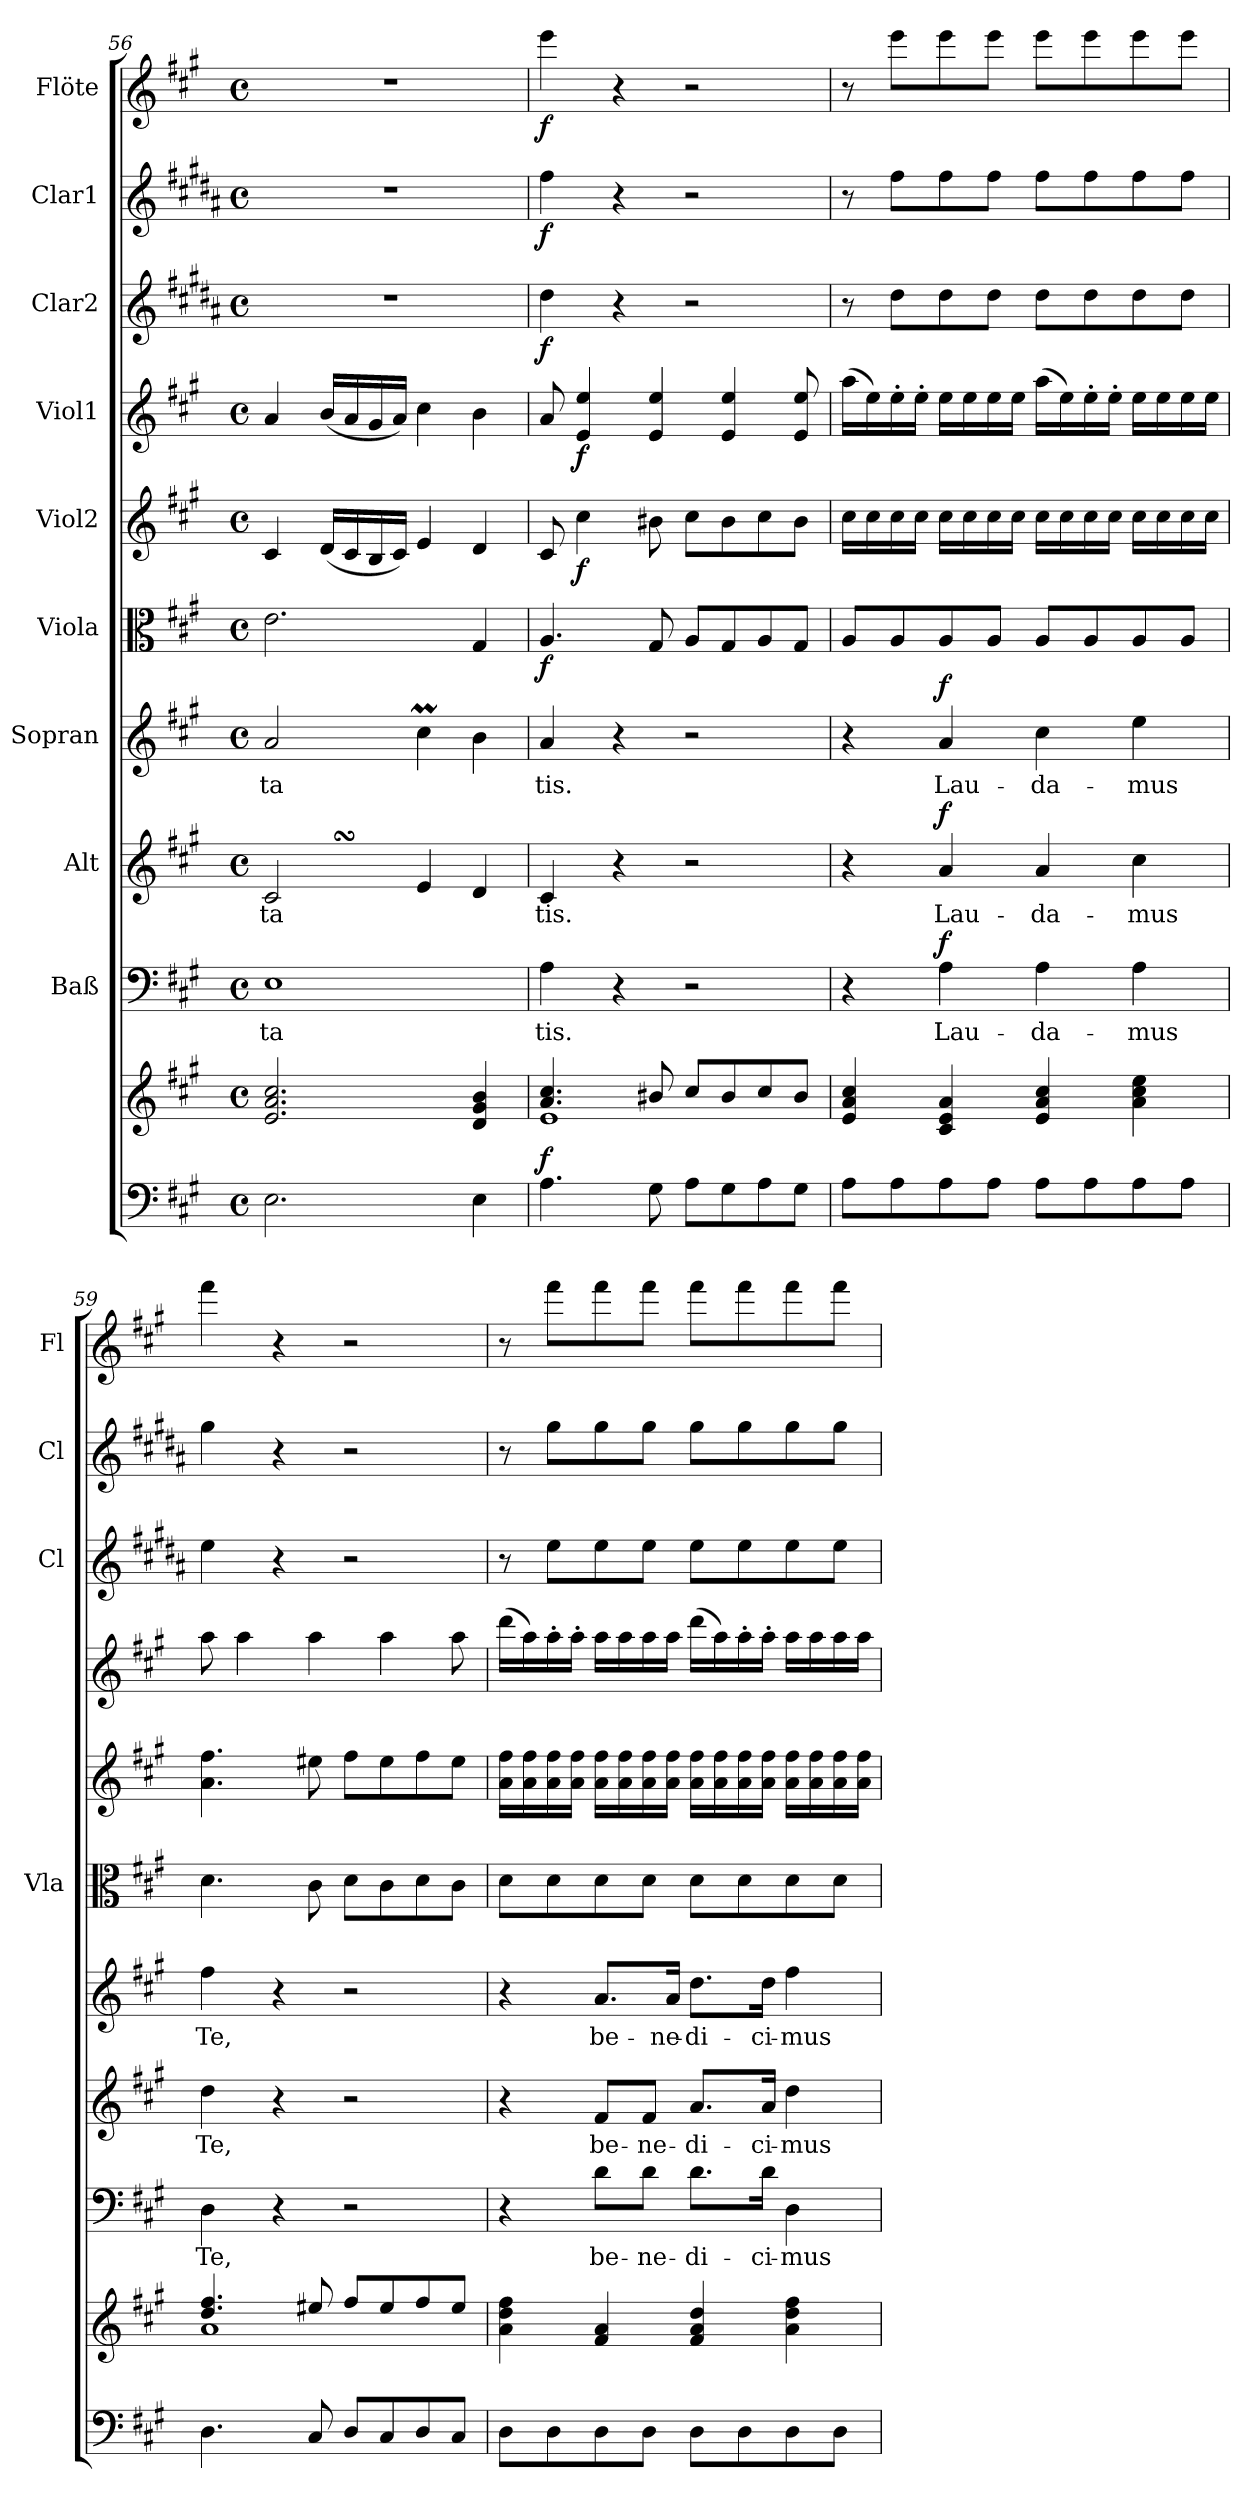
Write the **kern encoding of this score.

**kern	**kern	**dynam	**kern	**text	**dynam	**kern	**text	**dynam	**kern	**text	**dynam	**kern	**dynam	**kern	**dynam	**kern	**dynam	**kern	**dynam	**kern	**dynam	**kern	**dynam
*part10	*part10	*part10	*part9	*part9	*part9	*part8	*part8	*part8	*part7	*part7	*part7	*part6	*part6	*part5	*part5	*part4	*part4	*part3	*part3	*part2	*part2	*part1	*part1
*staff11	*staff10	*staff10/11	*staff9	*staff9	*staff9	*staff8	*staff8	*staff8	*staff7	*staff7	*staff7	*staff6	*staff6	*staff5	*staff5	*staff4	*staff4	*staff3	*staff3	*staff2	*staff2	*staff1	*staff1
*	*	*	*I"Baß	*	*	*I"Alt	*	*	*I"Sopran	*	*	*I"Viola	*	*I"Viol2	*	*I"Viol1	*	*I"Clar2	*	*I"Clar1	*	*I"Flöte	*
*	*	*	*	*	*	*	*	*	*	*	*	*I'Vla	*	*	*	*	*	*I'Cl	*	*I'Cl	*	*I'Fl	*
*clefF4	*clefG2	*	*clefF4	*	*	*clefG2	*	*	*clefG2	*	*	*clefC3	*	*clefG2	*	*clefG2	*	*clefG2	*	*clefG2	*	*clefG2	*
*	*	*	*	*	*	*	*	*	*	*	*	*	*	*	*	*	*	*ITrd1c2	*	*ITrd1c2	*	*	*
*k[f#c#g#]	*k[f#c#g#]	*	*k[f#c#g#]	*	*	*k[f#c#g#]	*	*	*k[f#c#g#]	*	*	*k[f#c#g#]	*	*k[f#c#g#]	*	*k[f#c#g#]	*	*k[f#c#g#]	*	*k[f#c#g#]	*	*k[f#c#g#]	*
*A:	*A:	*	*A:	*	*	*A:	*	*	*A:	*	*	*A:	*	*A:	*	*A:	*	*A:	*	*A:	*	*A:	*
*M4/4	*M4/4	*	*M4/4	*	*	*M4/4	*	*	*M4/4	*	*	*M4/4	*	*M4/4	*	*M4/4	*	*M4/4	*	*M4/4	*	*M4/4	*
*met(c)	*met(c)	*	*met(c)	*	*	*met(c)	*	*	*met(c)	*	*	*met(c)	*	*met(c)	*	*met(c)	*	*met(c)	*	*met(c)	*	*met(c)	*
=56	=56	=56	=56	=56	=56	=56	=56	=56	=56	=56	=56	=56	=56	=56	=56	=56	=56	=56	=56	=56	=56	=56	=56
!	!	!	!	!LO:LY:b	!	!	!LO:LY:b	!	!	!LO:LY:b	!	!	!	!	!	!	!	!	!	!	!	!	!
2.E\	2.e/ 2.a/ 2.cc#/	.	1E	-ta	.	2c#SsS/	-ta	.	2a/	-ta	.	2.e\	.	4c#/	.	4a/	.	1r	.	1r	.	1r	.
.	.	.	.	.	.	.	.	.	.	.	.	.	.	(<16d/LL	.	(<16b/LL	.	.	.	.	.	.	.
.	.	.	.	.	.	.	.	.	.	.	.	.	.	16c#/	.	16a/	.	.	.	.	.	.	.
.	.	.	.	.	.	.	.	.	.	.	.	.	.	16B/	.	16g#/	.	.	.	.	.	.	.
.	.	.	.	.	.	.	.	.	.	.	.	.	.	16c#/JJ)	.	16a/JJ)	.	.	.	.	.	.	.
.	.	.	.	.	.	4e/	.	.	4cc#m\	.	.	.	.	4e/	.	4cc#\	.	.	.	.	.	.	.
4E\	4d/ 4g#/ 4b/	.	.	.	.	4d/	.	.	4b\	.	.	4G#/	.	4d/	.	4b\	.	.	.	.	.	.	.
=57	=57	=57	=57	=57	=57	=57	=57	=57	=57	=57	=57	=57	=57	=57	=57	=57	=57	=57	=57	=57	=57	=57	=57
*	*^	*	*	*	*	*	*	*	*	*	*	*	*	*	*	*	*	*	*	*	*	*	*
!	!	!	!LO:DY:a=2	!	!LO:LY:b	!	!	!LO:LY:b	!	!	!LO:LY:b	!	!	!LO:DY:b	!	!	!	!	!	!LO:DY:b	!	!LO:DY:b	!	!LO:DY:b
4.A\	4.a/ 4.cc#/	1e	f	4A\	tis.	.	4c#/	tis.	.	4a/	tis.	.	4.A/	f	8c#/	.	8a/	.	4cc#\	f	4ee\	f	4eee\	f
!	!	!	!	!	!	!	!	!	!	!	!	!	!	!	!	!LO:DY:b	!	!LO:DY:b	!	!	!	!	!	!
.	.	.	.	.	.	.	.	.	.	.	.	.	.	.	4cc#\	f	4e/ 4ee/	f	.	.	.	.	.	.
.	.	.	.	4r	.	.	4r	.	.	4r	.	.	.	.	.	.	.	.	4r	.	4r	.	4r	.
8G#\	8b#X/	.	.	.	.	.	.	.	.	.	.	.	8G#/	.	8b#X\	.	4e/ 4ee/	.	.	.	.	.	.	.
8A\L	8cc#/L	.	.	2r	.	.	2r	.	.	2r	.	.	8A/L	.	8cc#\L	.	.	.	2r	.	2r	.	2r	.
8G#\	8b#/	.	.	.	.	.	.	.	.	.	.	.	8G#/	.	8b#\	.	4e/ 4ee/	.	.	.	.	.	.	.
8A\	8cc#/	.	.	.	.	.	.	.	.	.	.	.	8A/	.	8cc#\	.	.	.	.	.	.	.	.	.
8G#\J	8b#/J	.	.	.	.	.	.	.	.	.	.	.	8G#/J	.	8b#\J	.	8e/ 8ee/	.	.	.	.	.	.	.
*	*v	*v	*	*	*	*	*	*	*	*	*	*	*	*	*	*	*	*	*	*	*	*	*	*
=58	=58	=58	=58	=58	=58	=58	=58	=58	=58	=58	=58	=58	=58	=58	=58	=58	=58	=58	=58	=58	=58	=58	=58
8A\L	4e/ 4a/ 4cc#/	.	4r	.	.	4r	.	.	4r	.	.	8A/L	.	16cc#\LL	.	(>16aa\LL	.	8r	.	8r	.	8r	.
.	.	.	.	.	.	.	.	.	.	.	.	.	.	16cc#\	.	16ee\)	.	.	.	.	.	.	.
8A\	.	.	.	.	.	.	.	.	.	.	.	8A/	.	16cc#\	.	16ee'>\	.	8cc#\L	.	8ee\L	.	8eee\L	.
.	.	.	.	.	.	.	.	.	.	.	.	.	.	16cc#\JJ	.	16ee'>\JJ	.	.	.	.	.	.	.
!	!	!	!	!LO:LY:b	!LO:DY:a	!	!LO:LY:b	!LO:DY:a	!	!LO:LY:b	!LO:DY:a	!	!	!	!	!	!	!	!	!	!	!	!
8A\	4c#/ 4e/ 4a/	.	4A\	Lau-	f	4a/	Lau-	f	4a/	Lau-	f	8A/	.	16cc#\LL	.	16ee\LL	.	8cc#\	.	8ee\	.	8eee\	.
.	.	.	.	.	.	.	.	.	.	.	.	.	.	16cc#\	.	16ee\	.	.	.	.	.	.	.
8A\J	.	.	.	.	.	.	.	.	.	.	.	8A/J	.	16cc#\	.	16ee\	.	8cc#\J	.	8ee\J	.	8eee\J	.
.	.	.	.	.	.	.	.	.	.	.	.	.	.	16cc#\JJ	.	16ee\JJ	.	.	.	.	.	.	.
!	!	!	!	!LO:LY:b	!	!	!LO:LY:b	!	!	!LO:LY:b	!	!	!	!	!	!	!	!	!	!	!	!	!
8A\L	4e/ 4a/ 4cc#/	.	4A\	-da-	.	4a/	-da-	.	4cc#\	-da-	.	8A/L	.	16cc#\LL	.	(>16aa\LL	.	8cc#\L	.	8ee\L	.	8eee\L	.
.	.	.	.	.	.	.	.	.	.	.	.	.	.	16cc#\	.	16ee\)	.	.	.	.	.	.	.
8A\	.	.	.	.	.	.	.	.	.	.	.	8A/	.	16cc#\	.	16ee'>\	.	8cc#\	.	8ee\	.	8eee\	.
.	.	.	.	.	.	.	.	.	.	.	.	.	.	16cc#\JJ	.	16ee'>\JJ	.	.	.	.	.	.	.
!	!	!	!	!LO:LY:b	!	!	!LO:LY:b	!	!	!LO:LY:b	!	!	!	!	!	!	!	!	!	!	!	!	!
8A\	4a\ 4cc#\ 4ee\	.	4A\	-mus	.	4cc#\	-mus	.	4ee\	-mus	.	8A/	.	16cc#\LL	.	16ee\LL	.	8cc#\	.	8ee\	.	8eee\	.
.	.	.	.	.	.	.	.	.	.	.	.	.	.	16cc#\	.	16ee\	.	.	.	.	.	.	.
8A\J	.	.	.	.	.	.	.	.	.	.	.	8A/J	.	16cc#\	.	16ee\	.	8cc#\J	.	8ee\J	.	8eee\J	.
.	.	.	.	.	.	.	.	.	.	.	.	.	.	16cc#\JJ	.	16ee\JJ	.	.	.	.	.	.	.
!!LO:PB:g=z
=59	=59	=59	=59	=59	=59	=59	=59	=59	=59	=59	=59	=59	=59	=59	=59	=59	=59	=59	=59	=59	=59	=59	=59
*	*^	*	*	*	*	*	*	*	*	*	*	*	*	*	*	*	*	*	*	*	*	*	*
!	!	!	!	!	!LO:LY:b	!	!	!LO:LY:b	!	!	!LO:LY:b	!	!	!	!	!	!	!	!	!	!	!	!	!
4.D\	4.dd/ 4.ff#/	1a	.	4D\	Te,	.	4dd\	Te,	.	4ff#\	Te,	.	4.d\	.	4.a\ 4.ff#\	.	8aa\	.	4dd\	.	4ff#\	.	4fff#\	.
.	.	.	.	.	.	.	.	.	.	.	.	.	.	.	.	.	4aa\	.	.	.	.	.	.	.
.	.	.	.	4r	.	.	4r	.	.	4r	.	.	.	.	.	.	.	.	4r	.	4r	.	4r	.
8C#/	8ee#X/	.	.	.	.	.	.	.	.	.	.	.	8c#\	.	8ee#X\	.	4aa\	.	.	.	.	.	.	.
8D/L	8ff#/L	.	.	2r	.	.	2r	.	.	2r	.	.	8d\L	.	8ff#\L	.	.	.	2r	.	2r	.	2r	.
8C#/	8ee#/	.	.	.	.	.	.	.	.	.	.	.	8c#\	.	8ee#\	.	4aa\	.	.	.	.	.	.	.
8D/	8ff#/	.	.	.	.	.	.	.	.	.	.	.	8d\	.	8ff#\	.	.	.	.	.	.	.	.	.
8C#/J	8ee#/J	.	.	.	.	.	.	.	.	.	.	.	8c#\J	.	8ee#\J	.	8aa\	.	.	.	.	.	.	.
*	*v	*v	*	*	*	*	*	*	*	*	*	*	*	*	*	*	*	*	*	*	*	*	*	*
=60	=60	=60	=60	=60	=60	=60	=60	=60	=60	=60	=60	=60	=60	=60	=60	=60	=60	=60	=60	=60	=60	=60	=60
8D\L	4a\ 4dd\ 4ff#\	.	4r	.	.	4r	.	.	4r	.	.	8d\L	.	16a\ 16ff#\LL	.	(>16ddd\LL	.	8r	.	8r	.	8r	.
.	.	.	.	.	.	.	.	.	.	.	.	.	.	16a\ 16ff#\	.	16aa\)	.	.	.	.	.	.	.
8D\	.	.	.	.	.	.	.	.	.	.	.	8d\	.	16a\ 16ff#\	.	16aa'>\	.	8dd\L	.	8ff#\L	.	8fff#\L	.
.	.	.	.	.	.	.	.	.	.	.	.	.	.	16a\ 16ff#\JJ	.	16aa'>\JJ	.	.	.	.	.	.	.
!	!	!	!	!LO:LY:b	!	!	!LO:LY:b	!	!	!LO:LY:b	!	!	!	!	!	!	!	!	!	!	!	!	!
8D\	4f#/ 4a/	.	8d\L	be-	.	8f#/L	be-	.	8.a/L	be-	.	8d\	.	16a\ 16ff#\LL	.	16aa\LL	.	8dd\	.	8ff#\	.	8fff#\	.
.	.	.	.	.	.	.	.	.	.	.	.	.	.	16a\ 16ff#\	.	16aa\	.	.	.	.	.	.	.
!	!	!	!	!LO:LY:b	!	!	!LO:LY:b	!	!	!	!	!	!	!	!	!	!	!	!	!	!	!	!
8D\J	.	.	8d\J	-ne-	.	8f#/J	-ne-	.	.	.	.	8d\J	.	16a\ 16ff#\	.	16aa\	.	8dd\J	.	8ff#\J	.	8fff#\J	.
!	!	!	!	!	!	!	!	!	!	!LO:LY:b	!	!	!	!	!	!	!	!	!	!	!	!	!
.	.	.	.	.	.	.	.	.	16a/Jk	-ne-	.	.	.	16a\ 16ff#\JJ	.	16aa\JJ	.	.	.	.	.	.	.
!	!	!	!	!LO:LY:b	!	!	!LO:LY:b	!	!	!LO:LY:b	!	!	!	!	!	!	!	!	!	!	!	!	!
8D\L	4f#/ 4a/ 4dd/	.	8.d\L	-di-	.	8.a/L	-di-	.	8.dd\L	-di-	.	8d\L	.	16a\ 16ff#\LL	.	(>16ddd\LL	.	8dd\L	.	8ff#\L	.	8fff#\L	.
.	.	.	.	.	.	.	.	.	.	.	.	.	.	16a\ 16ff#\	.	16aa\)	.	.	.	.	.	.	.
8D\	.	.	.	.	.	.	.	.	.	.	.	8d\	.	16a\ 16ff#\	.	16aa'>\	.	8dd\	.	8ff#\	.	8fff#\	.
!	!	!	!	!LO:LY:b	!	!	!LO:LY:b	!	!	!LO:LY:b	!	!	!	!	!	!	!	!	!	!	!	!	!
.	.	.	16d\Jk	-ci-	.	16a/Jk	-ci-	.	16dd\Jk	-ci-	.	.	.	16a\ 16ff#\JJ	.	16aa'>\JJ	.	.	.	.	.	.	.
!	!	!	!	!LO:LY:b	!	!	!LO:LY:b	!	!	!LO:LY:b	!	!	!	!	!	!	!	!	!	!	!	!	!
8D\	4a\ 4dd\ 4ff#\	.	4D\	-mus	.	4dd\	-mus	.	4ff#\	-mus	.	8d\	.	16a\ 16ff#\LL	.	16aa\LL	.	8dd\	.	8ff#\	.	8fff#\	.
.	.	.	.	.	.	.	.	.	.	.	.	.	.	16a\ 16ff#\	.	16aa\	.	.	.	.	.	.	.
8D\J	.	.	.	.	.	.	.	.	.	.	.	8d\J	.	16a\ 16ff#\	.	16aa\	.	8dd\J	.	8ff#\J	.	8fff#\J	.
.	.	.	.	.	.	.	.	.	.	.	.	.	.	16a\ 16ff#\JJ	.	16aa\JJ	.	.	.	.	.	.	.
=	=	=	=	=	=	=	=	=	=	=	=	=	=	=	=	=	=	=	=	=	=	=	=
*-	*-	*-	*-	*-	*-	*-	*-	*-	*-	*-	*-	*-	*-	*-	*-	*-	*-	*-	*-	*-	*-	*-	*-
